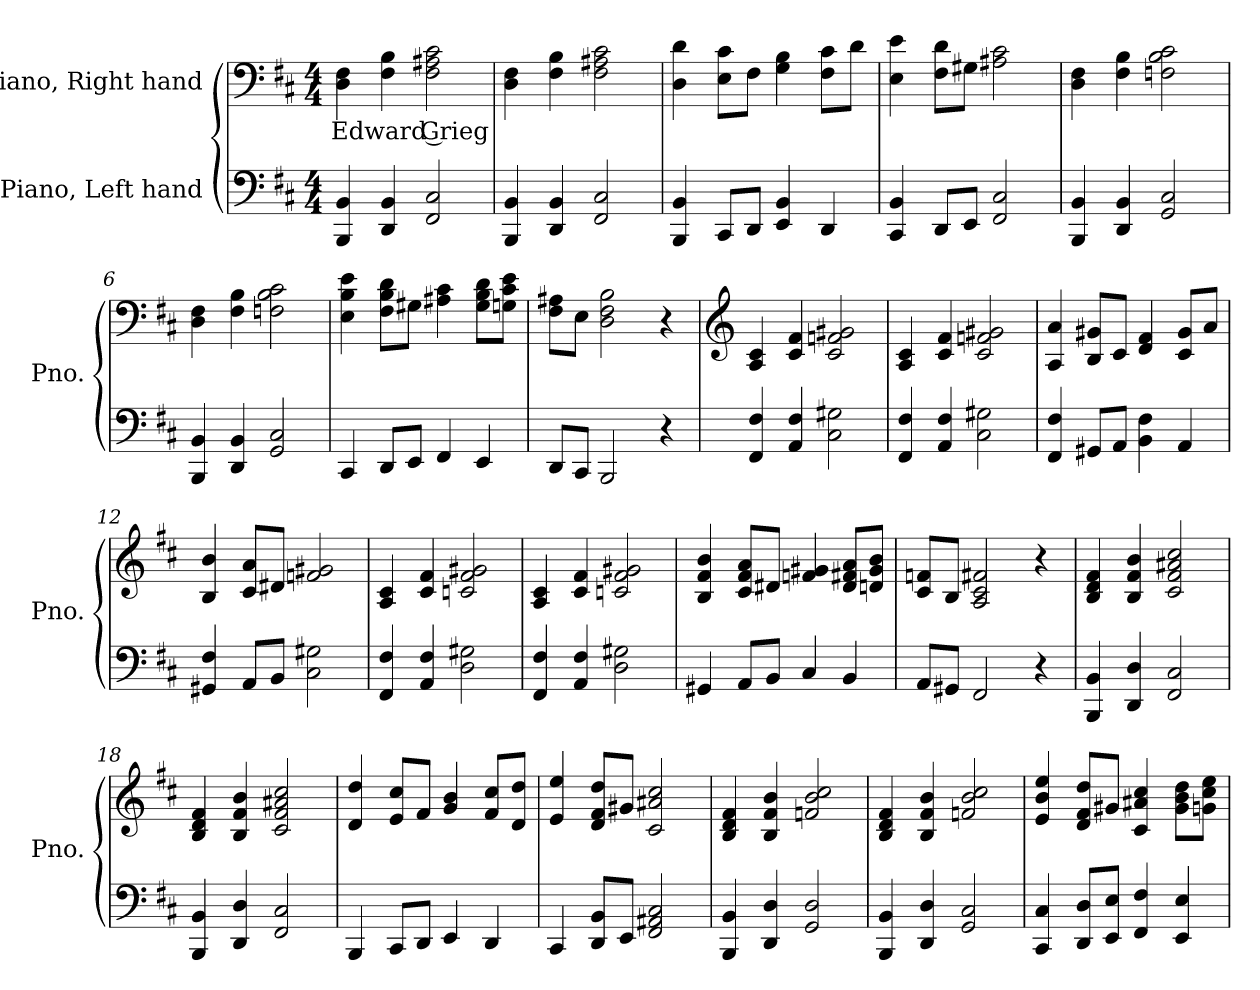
**kern	**kern	**text
*part2	*part1	*part1
*staff2	*staff1	*staff1
*I"Piano, Left hand	*I"Piano, Right hand	*
*I'Pno.	*I'Pno.	*
*clefF4	*clefF4	*
*k[f#c#]	*k[f#c#]	*
*M4/4	*M4/4	*
*MM75	*MM75	*
=1	=1	=1
!	!	!LO:LY:b
4BBB/ 4BB/	4D\ 4F#\	Edward Grieg
4DD/ 4BB/	4F#\ 4B\	.
2FF#/ 2C#/	2F#\ 2A#X\ 2c#\	.
=2	=2	=2
4BBB/ 4BB/	4D\ 4F#\	.
4DD/ 4BB/	4F#\ 4B\	.
2FF#/ 2C#/	2F#\ 2A#X\ 2c#\	.
=3	=3	=3
4BBB/ 4BB/	4D\ 4d\	.
8CC#/L	8E\ 8c#\L	.
8DD/J	8F#\J	.
4EE/ 4BB/	4G\ 4B\	.
4DD/	8F#\ 8c#\L	.
.	8d\J	.
=4	=4	=4
4CC#/ 4BB/	4E\ 4e\	.
8DD/L	8F#\ 8d\L	.
8EE/J	8G#X\J	.
2FF#/ 2C#/	2A#X\ 2c#\	.
!!LO:LB:g=z
=5	=5	=5
4BBB/ 4BB/	4D\ 4F#\	.
4DD/ 4BB/	4F#\ 4B\	.
2GG/ 2C#/	2Fn\ 2B\ 2c#\	.
=6	=6	=6
4BBB/ 4BB/	4D\ 4F#\	.
4DD/ 4BB/	4F#\ 4B\	.
2GG/ 2C#/	2Fn\ 2B\ 2c#\	.
=7	=7	=7
4CC#/	4E\ 4B\ 4e\	.
8DD/L	8F#\ 8B\ 8d\L	.
8EE/J	8G#X\J	.
4FF#/	4A#X\ 4c#\	.
4EE/	8G#\ 8B\ 8d\L	.
.	8Gn\ 8c#\ 8e\J	.
=8	=8	=8
8DD/L	8F#\ 8A#X\L	.
8CC#/J	8E\J	.
2BBB/	2D\ 2F#\ 2B\	.
4r	4r	.
=9	=9	=9
*	*clefG2	*
4FF#/ 4F#/	4A/ 4c#/	.
4AA/ 4F#/	4c#/ 4f#/	.
2C#\ 2G#X\	2c#/ 2fn/ 2g#X/	.
=10	=10	=10
4FF#/ 4F#/	4A/ 4c#/	.
4AA/ 4F#/	4c#/ 4f#/	.
2C#\ 2G#X\	2c#/ 2fn/ 2g#X/	.
!!LO:LB:g=z
=11	=11	=11
4FF#/ 4F#/	4A/ 4a/	.
8GG#X/L	8B/ 8g#X/L	.
8AA/J	8c#/J	.
4BB\ 4F#\	4d/ 4f#/	.
4AA/	8c#/ 8g#/L	.
.	8a/J	.
=12	=12	=12
4GG#X/ 4F#/	4B/ 4b/	.
8AA/L	8c#/ 8a/L	.
8BB/J	8d#X/J	.
2C#\ 2G#X\	2fn/ 2g#X/	.
=13	=13	=13
4FF#/ 4F#/	4A/ 4c#/	.
4AA/ 4F#/	4c#/ 4f#/	.
2D\ 2G#X\	2cn/ 2f#/ 2g#X/	.
=14	=14	=14
4FF#/ 4F#/	4A/ 4c#/	.
4AA/ 4F#/	4c#/ 4f#/	.
2D\ 2G#X\	2cn/ 2f#/ 2g#X/	.
=15	=15	=15
4GG#X/	4B/ 4f#/ 4b/	.
8AA/L	8c#/ 8f#/ 8a/L	.
8BB/J	8d#X/J	.
4C#/	4fn/ 4g#X/	.
4BB/	8d#/ 8f#X/ 8a/L	.
.	8dn/ 8g#/ 8b/J	.
!!LO:LB:g=z
=16	=16	=16
8AA/L	8c#/ 8fn/L	.
8GG#X/J	8B/J	.
2FF#/	2A/ 2c#/ 2f#X/	.
4r	4r	.
=17	=17	=17
4BBB/ 4BB/	4B/ 4d/ 4f#/	.
4DD/ 4D/	4B/ 4f#/ 4b/	.
2FF#/ 2C#/	2c#/ 2f#/ 2a#X/ 2cc#/	.
=18	=18	=18
4BBB/ 4BB/	4B/ 4d/ 4f#/	.
4DD/ 4D/	4B/ 4f#/ 4b/	.
2FF#/ 2C#/	2c#/ 2f#/ 2a#X/ 2cc#/	.
=19	=19	=19
4BBB/	4d/ 4dd/	.
8CC#/L	8e/ 8cc#/L	.
8DD/J	8f#/J	.
4EE/	4g/ 4b/	.
4DD/	8f#/ 8cc#/L	.
.	8d/ 8dd/J	.
=20	=20	=20
4CC#/	4e/ 4ee/	.
8DD/ 8BB/L	8d/ 8f#/ 8dd/L	.
8EE/J	8g#X/J	.
2FF#/ 2AA#X/ 2C#/	2c#/ 2a#X/ 2cc#/	.
=21	=21	=21
4BBB/ 4BB/	4B/ 4d/ 4f#/	.
4DD/ 4D/	4B/ 4f#/ 4b/	.
2GG/ 2D/	2fn/ 2b/ 2cc#/	.
!!LO:LB:g=z
=22	=22	=22
4BBB/ 4BB/	4B/ 4d/ 4f#/	.
4DD/ 4D/	4B/ 4f#/ 4b/	.
2GG/ 2C#/	2fn/ 2b/ 2cc#/	.
=23	=23	=23
4CC#/ 4C#/	4e/ 4b/ 4ee/	.
8DD/ 8D/L	8d/ 8f#/ 8dd/L	.
8EE/ 8E/J	8g#X/J	.
4FF#/ 4F#/	4c#/ 4a#X/ 4cc#/	.
4EE/ 4E/	8g#\ 8b\ 8dd\L	.
.	8gn\ 8cc#\ 8ee\J	.
=	=	=
*-	*-	*-
